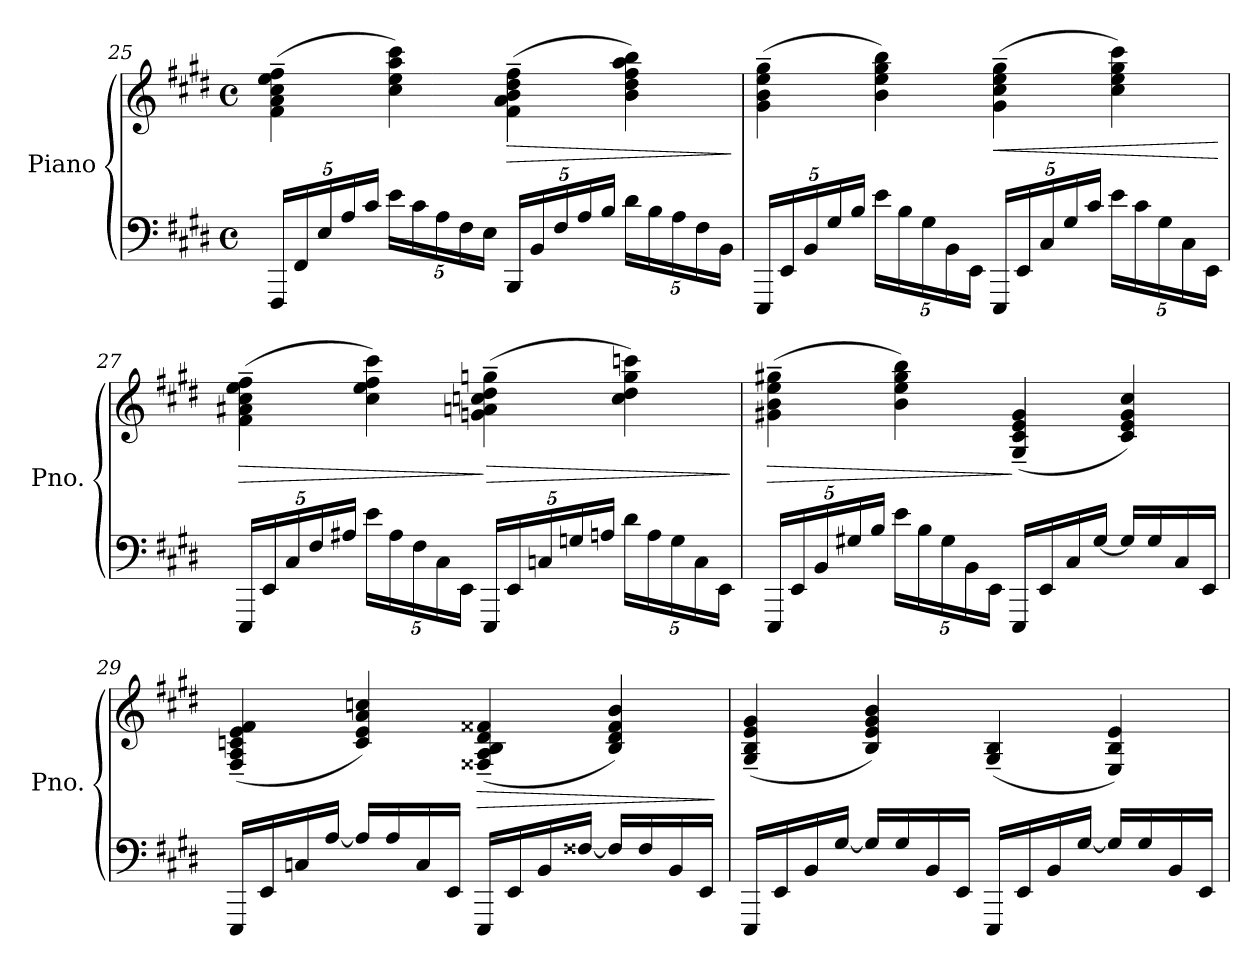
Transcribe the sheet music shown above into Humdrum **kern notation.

**kern	**kern	**dynam
*part1	*part1	*part1
*staff2	*staff1	*staff1/2
*I"Piano	*	*
*I'Pno.	*	*
*clefF4	*clefG2	*
*k[f#c#g#d#]	*k[f#c#g#d#]	*
*M4/4	*M4/4	*
*met(c)	*met(c)	*
*Xbrackettup	*	*
=25	=25	=25
20FFF#/LL	(>4f#\~ 4a\~ 4cc#\~ 4ee\~ 4ff#\~	.
20FF#/	.	.
20E/	.	.
20A/	.	.
20c#/JJ	.	.
20e\LL	4cc#\ 4ee\ 4aa\ 4ccc#\)	.
20c#\	.	.
20A\	.	.
20F#\	.	.
20E\JJ	.	.
!	!	!LO:HP:b
20BBB/LL	(>4f#\~ 4a\~ 4b\~ 4dd#\~ 4ff#\~	>
20BB/	.	.
20F#/	.	.
20A/	.	.
20B/JJ	.	.
20d#\LL	4b\ 4dd#\ 4ff#\ 4aa\ 4bb\)	.
20B\	.	.
20A\	.	.
20F#\	.	.
20BB\JJ	.	.
.	.	]
!!LO:PB:g=z
=26	=26	=26
20EEE/LL	(>4g#\~ 4b\~ 4ee\~ 4gg#\~	.
20EE/	.	.
20BB/	.	.
20G#/	.	.
20B/JJ	.	.
20e\LL	4b\ 4ee\ 4gg#\ 4bb\)	.
20B\	.	.
20G#\	.	.
20BB\	.	.
20EE\JJ	.	.
!	!	!LO:HP:b
20EEE/LL	(>4g#\~ 4cc#\~ 4ee\~ 4gg#\~	<
20EE/	.	.
20C#/	.	.
20G#/	.	.
20c#/JJ	.	.
20e\LL	4cc#\ 4ee\ 4gg#\ 4ccc#\)	.
20c#\	.	.
20G#\	.	.
20C#\	.	.
20EE\JJ	.	.
.	.	[
=27	=27	=27
!	!	!LO:HP:b
20EEE/LL	(>4f#\~ 4a#X\~ 4cc#\~ 4ee\~ 4ff#\~	>
20EE/	.	.
20C#/	.	.
20F#/	.	.
20A#X/JJ	.	.
20e\LL	4cc#\ 4ee\ 4ff#\ 4ccc#\)	.
20A#\	.	.
20F#\	.	.
20C#\	.	.
20EE\JJ	.	.
!	!	!LO:HP:n=1:b
20EEE/LL	(>4gn\~ 4an\~ 4ccn\~ 4dd#\~ 4ggn\~	] >
20EE/	.	.
20Cn/	.	.
20Gn/	.	.
20An/JJ	.	.
20d#\LL	4cc\ 4dd#\ 4gg\ 4cccn\)	.
20A\	.	.
20G\	.	.
20C\	.	.
20EE\JJ	.	.
.	.	]
=28	=28	=28
!	!	!LO:HP:b
20EEE/LL	(>4g#X\~ 4b\~ 4ee\~ 4gg#X\~	>
20EE/	.	.
20BB/	.	.
20G#X/	.	.
20B/JJ	.	.
20e\LL	4b\ 4ee\ 4gg#\ 4bb\)	.
20B\	.	.
20G#\	.	.
20BB\	.	.
20EE\JJ	.	.
16EEE/LL	(>4G#/~ 4c#/~ 4e/~ 4g#/~	]
16EE/	.	.
16C#/	.	.
[16G#/JJ	.	.
16G#/LL]	4c#/ 4e/ 4g#/ 4cc#/)	.
16G#/	.	.
16C#/	.	.
16EE/JJ	.	.
!!LO:LB:g=z
=29	=29	=29
16EEE/LL	(>4F#/~ 4A/~ 4cn/~ 4e/~ 4f#/~	.
16EE/	.	.
16Cn/	.	.
[16A/JJ	.	.
16A/LL]	4c/ 4e/ 4a/ 4ccn/)	.
16A/	.	.
16C/	.	.
16EE/JJ	.	.
!	!	!LO:HP:b
16EEE/LL	(>4F##X/~ 4A/~ 4B/~ 4d#/~ 4f##X/~	>
16EE/	.	.
16BB/	.	.
[16F##X/JJ	.	.
16F##/LL]	4B/ 4d#/ 4f##/ 4b/)	.
16F##/	.	.
16BB/	.	.
16EE/JJ	.	.
.	.	]
=30	=30	=30
16EEE/LL	(>4G#/~ 4B/~ 4e/~ 4g#/~	.
16EE/	.	.
16BB/	.	.
[16G#/JJ	.	.
16G#/LL]	4B/ 4e/ 4g#/ 4b/)	.
16G#/	.	.
16BB/	.	.
16EE/JJ	.	.
16EEE/LL	(>4G#/~ 4B/~	.
16EE/	.	.
16BB/	.	.
[16G#/JJ	.	.
16G#/LL]	4E/ 4B/ 4e/)	.
16G#/	.	.
16BB/	.	.
16EE/JJ	.	.
=	=	=
*-	*-	*-
